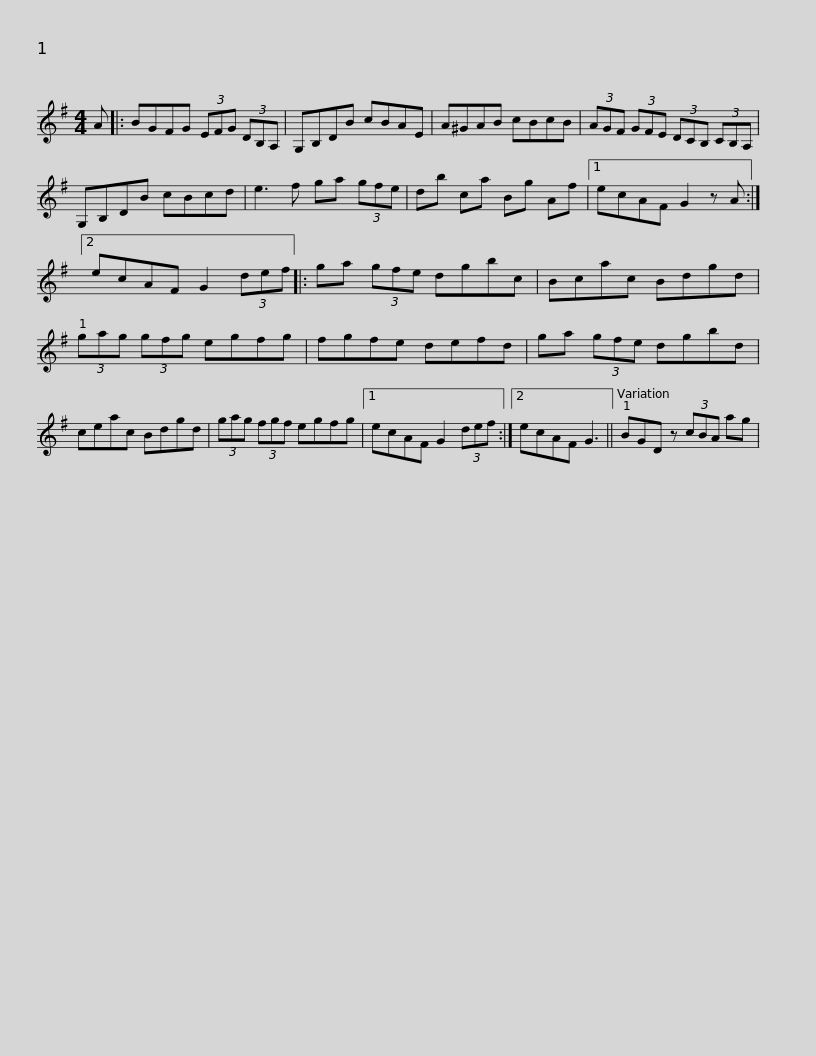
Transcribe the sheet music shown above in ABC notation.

X:1
L:1/8
M:4/4
I:linebreak $
K:G
V:1 treble
V:1
 A |: BGFG (3EFG (3DB,A, | G,B,DB cBAE | A^GAB cBcB | (3AGF (3GFE (3DCB, (3CB,A, |$ %5
 G,B,DB cBcd | e3 f ga (3gfe | db ca Bg Af |1 ecAF G2 z A :|2 ecAF G2 (3def |:$ %10
 ga (3gfe dgbc | Bcac Bdgd | (3gag (3gfg egfg | fgfe defd | ga (3gfe dgbd |$ %15
 ceac Bdgd | (3gag (3fgf egfg |1 ecAF G2 (3def :|2 ecAF G3 || BGD z (3cBA ag | %20
